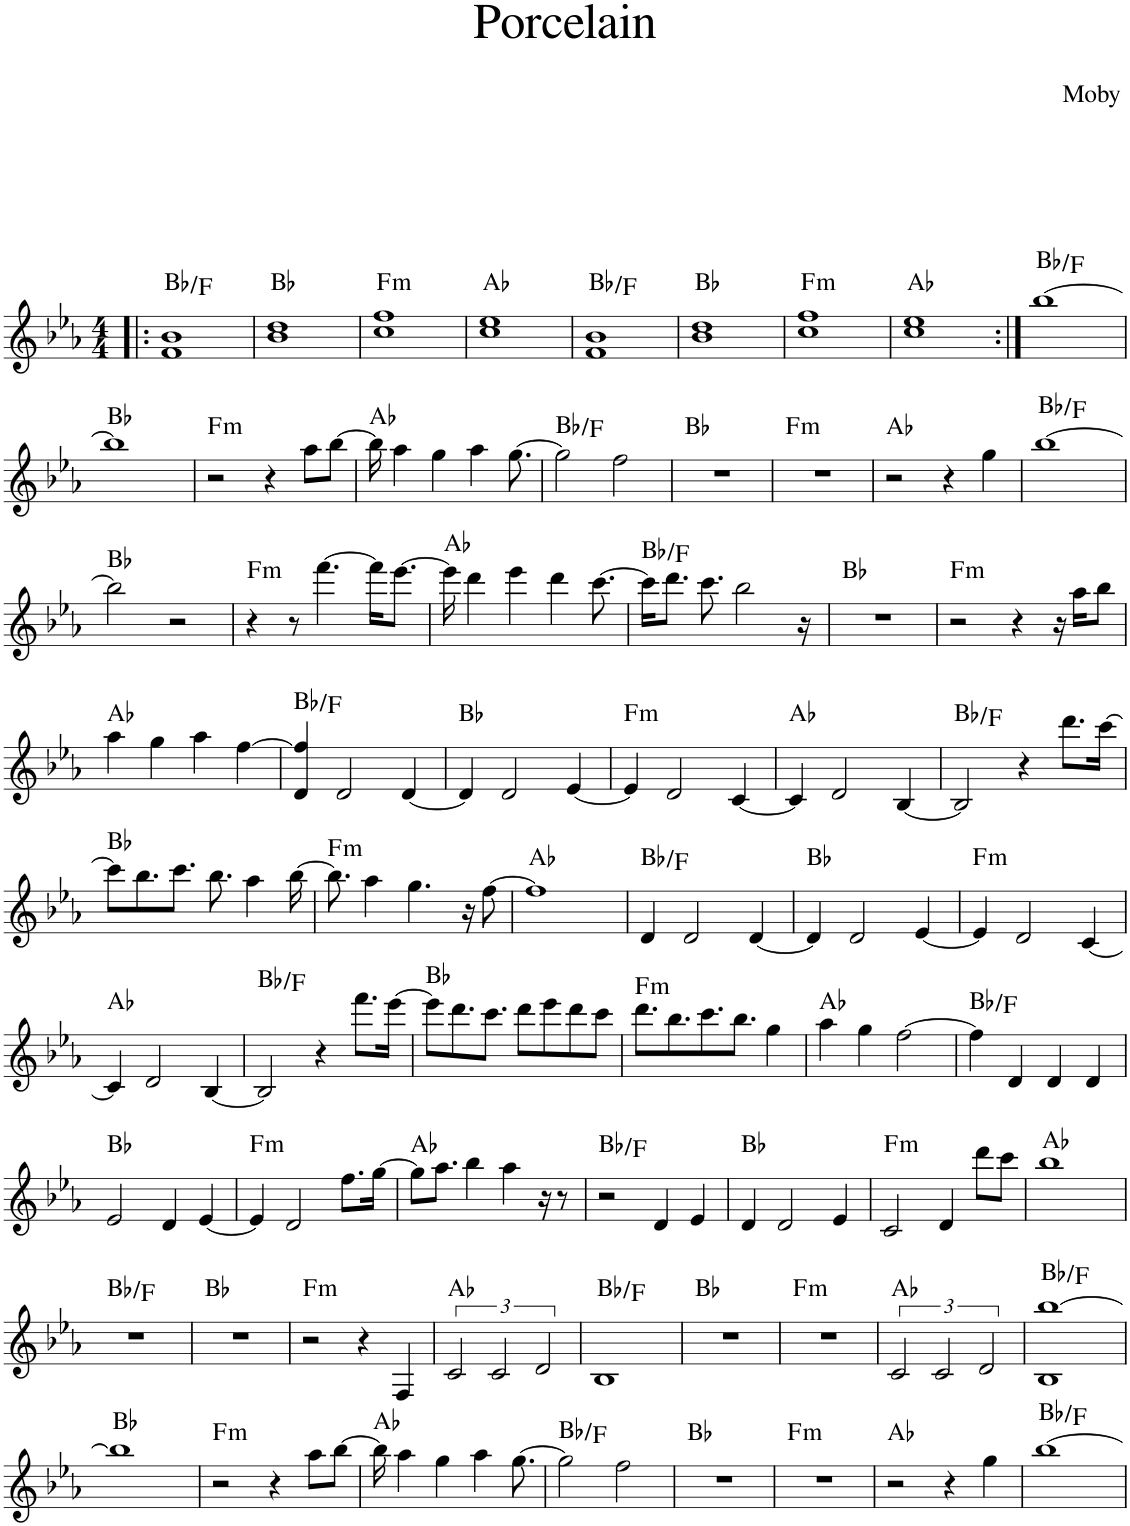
**kern	**harte
*part1	*part1
*staff1	*
*I"Piano	*
*I'Pno.	*
*clefG2	*
*k[b-e-a-]	*
*M4/4	*
=1!|:	=1!|:
1f 1b-	Bb:maj/5
=2	=2
1b- 1dd	Bb:maj
=3	=3
!	!LO:H:kt=m
1cc 1ff	F:min
=4	=4
1cc 1ee-	Ab:maj
=5	=5
1f 1b-	Bb:maj/5
=6	=6
1b- 1dd	Bb:maj
=7	=7
!	!LO:H:kt=m
1cc 1ff	F:min
=8	=8
1cc 1ee-	Ab:maj
=9:|!	=9:|!
[1bb-	Bb:maj/5
!!LO:LB:g=z
=10	=10
1bb-]	Bb:maj
=11	=11
!	!LO:H:kt=m
2r	F:min
4r	.
8aa-\L	.
[8bb-\J	.
=12	=12
16bb-\]	Ab:maj
4aa-\	.
4gg\	.
4aa-\	.
[8.gg\	.
=13	=13
2gg\]	Bb:maj/5
2ff\	.
=14	=14
1r	Bb:maj
=15	=15
!	!LO:H:kt=m
1r	F:min
=16	=16
2r	Ab:maj
4r	.
4gg\	.
=17	=17
[1bb-	Bb:maj/5
!!LO:LB:g=z
=18	=18
2bb-\]	Bb:maj
2r	.
=19	=19
!	!LO:H:kt=m
4r	F:min
8r	.
[4.fff\	.
16fff\KL]	.
[8.eee-\J	.
=20	=20
16eee-\]	Ab:maj
4ddd\	.
4eee-\	.
4ddd\	.
[8.ccc\	.
=21	=21
16ccc\KL]	Bb:maj/5
8.ddd\J	.
8.ccc\	.
2bb-\	.
16r	.
=22	=22
1r	Bb:maj
=23	=23
!	!LO:H:kt=m
2r	F:min
4r	.
16r	.
16aa-\KL	.
8bb-\J	.
!!LO:LB:g=z
=24	=24
4aa-\	Ab:maj
4gg\	.
4aa-\	.
[4ff\	.
=25	=25
4d/ 4ff/]	Bb:maj/5
2d/	.
[4d/	.
=26	=26
4d/]	Bb:maj
2d/	.
[4e-/	.
=27	=27
!	!LO:H:kt=m
4e-/]	F:min
2d/	.
[4c/	.
=28	=28
4c/]	Ab:maj
2d/	.
[4B-/	.
=29	=29
2B-/]	Bb:maj/5
4r	.
8.ddd\L	.
[16ccc\Jk	.
!!LO:LB:g=z
=30	=30
8ccc\L]	Bb:maj
8.bb-\	.
8.ccc\J	.
8.bb-\	.
4aa-\	.
[16bb-\	.
=31	=31
!	!LO:H:kt=m
8.bb-\]	F:min
4aa-\	.
4.gg\	.
16r	.
[8ff\	.
=32	=32
1ff]	Ab:maj
=33	=33
4d/	Bb:maj/5
2d/	.
[4d/	.
=34	=34
4d/]	Bb:maj
2d/	.
[4e-/	.
=35	=35
!	!LO:H:kt=m
4e-/]	F:min
2d/	.
[4c/	.
!!LO:LB:g=z
=36	=36
4c/]	Ab:maj
2d/	.
[4B-/	.
=37	=37
2B-/]	Bb:maj/5
4r	.
8.fff\L	.
[16eee-\Jk	.
=38	=38
8eee-\L]	Bb:maj
8.ddd\	.
8.ccc\J	.
8ddd\L	.
8eee-\	.
8ddd\	.
8ccc\J	.
=39	=39
!	!LO:H:kt=m
8.ddd\L	F:min
8.bb-\	.
8.ccc\	.
8.bb-\J	.
4gg\	.
=40	=40
4aa-\	Ab:maj
4gg\	.
[2ff\	.
=41	=41
4ff\]	Bb:maj/5
4d/	.
4d/	.
4d/	.
!!LO:LB:g=z
=42	=42
2e-/	Bb:maj
4d/	.
[4e-/	.
=43	=43
!	!LO:H:kt=m
4e-/]	F:min
2d/	.
8.ff\L	.
[16gg\Jk	.
=44	=44
8gg\L]	Ab:maj
8.aa-\J	.
4bb-\	.
4aa-\	.
16r	.
8r	.
=45	=45
2r	Bb:maj/5
4d/	.
4e-/	.
=46	=46
4d/	Bb:maj
2d/	.
4e-/	.
=47	=47
!	!LO:H:kt=m
2c/	F:min
4d/	.
8ddd\L	.
8ccc\J	.
=48	=48
1bb-	Ab:maj
!!LO:LB:g=z
=49	=49
1r	Bb:maj/5
=50	=50
1r	Bb:maj
=51	=51
!	!LO:H:kt=m
2r	F:min
4r	.
4F/	.
=52	=52
3c/	Ab:maj
3c/	.
3d/	.
=53	=53
1B-	Bb:maj/5
=54	=54
1r	Bb:maj
=55	=55
!	!LO:H:kt=m
1r	F:min
=56	=56
3c/	Ab:maj
3c/	.
3d/	.
=57	=57
1B- [1bb-	Bb:maj/5
!!LO:LB:g=z
=58	=58
1bb-]	Bb:maj
=59	=59
!	!LO:H:kt=m
2r	F:min
4r	.
8aa-\L	.
[8bb-\J	.
=60	=60
16bb-\]	Ab:maj
4aa-\	.
4gg\	.
4aa-\	.
[8.gg\	.
=61	=61
2gg\]	Bb:maj/5
2ff\	.
=62	=62
1r	Bb:maj
=63	=63
!	!LO:H:kt=m
1r	F:min
=64	=64
2r	Ab:maj
4r	.
4gg\	.
=65	=65
[1bb-	Bb:maj/5
=	=
*-	*-
